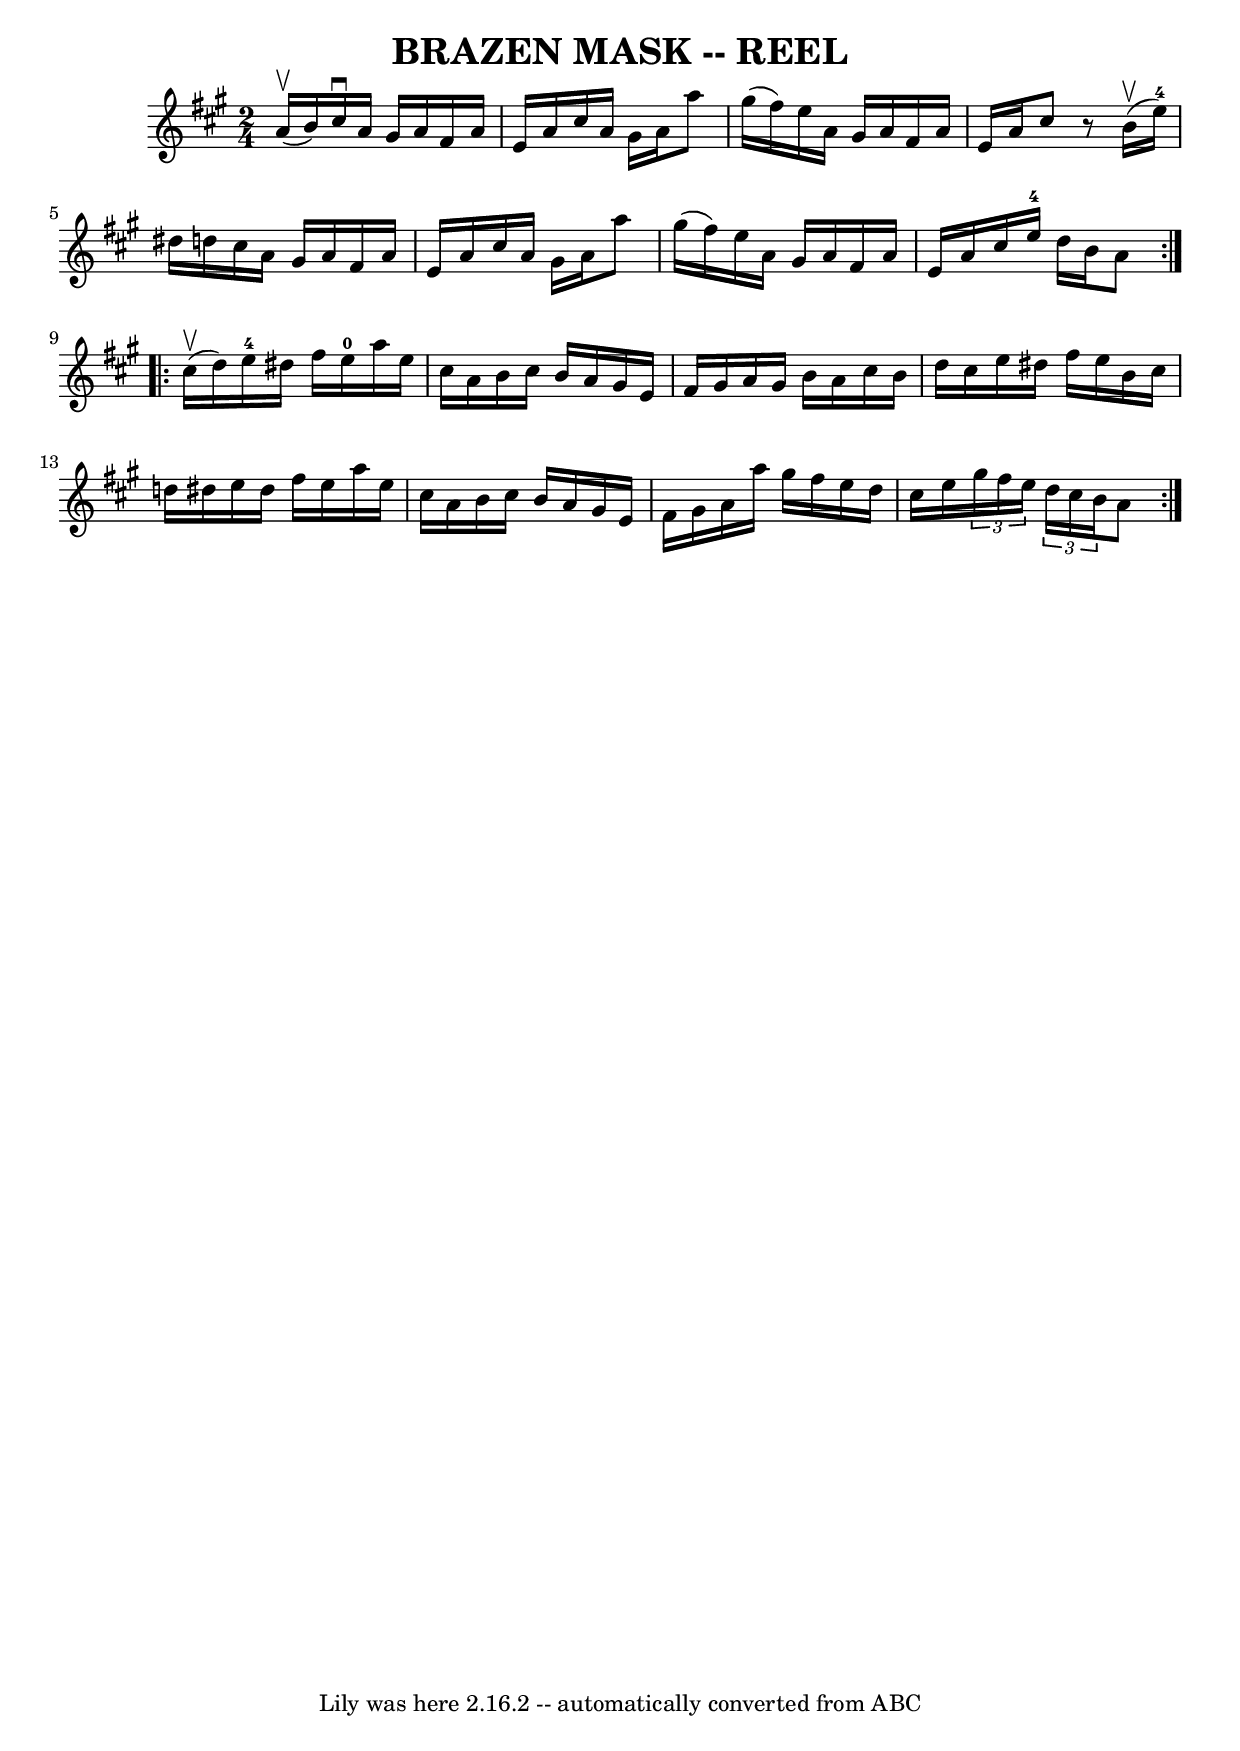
\version "2.7.40"
\include "Mammoth.ily"
\header {
	%% book = "Ryan's Mammoth Collection of Fiddle Tunes"
	crossRefNumber = "1"
	footnotes = ""
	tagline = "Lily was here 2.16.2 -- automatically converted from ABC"
	title = "BRAZEN MASK -- REEL"
}
voicedefault =  {


\repeat volta 2 {
\time 2/4 
\key a \major a'16 (^\upbow b'16) |
 cis''16 
^\downbow a'16 gis'16 a'16 fis'16 a'16 e'16 a'16    
|
 cis''16 a'16 gis'16 a'16 a''8 gis''16 (fis''16) 
  |
 e''16 a'16 gis'16 a'16 fis'16 a'16 e'16 a'16  
  |
 cis''8    r8 b'16 (^\upbow e''16-4) dis''16 d''!16   
 |
 cis''16 a'16 gis'16 a'16 fis'16 a'16 e'16    
a'16    |
 cis''16 a'16 gis'16 a'16 a''8 gis''16 (
fis''16)   |
 e''16 a'16 gis'16 a'16 fis'16 a'16    
e'16 a'16    |
 cis''16 e''16-4 d''16 b'16 a'8    }    
 \repeat volta 2 { cis''16 (^\upbow d''16)   |
 e''16-4 
 dis''16 fis''16 e''16-0 a''16 e''16 cis''16 a'16    
|
 b'16 cis''16 b'16 a'16 gis'16 e'16 fis'16    
gis'16    |
 a'16 gis'16 b'16 a'16 cis''16 b'16 d''16 
 cis''16    |
 e''16 dis''16 fis''16 e''16 b'16    
cis''16 d''!16 dis''16    |
 e''16 dis''16 fis''16    
e''16 a''16 e''16 cis''16 a'16    |
 b'16 cis''16    
b'16 a'16 gis'16 e'16 fis'16 gis'16    |
 a'16 a''16  
 gis''16 fis''16 e''16 d''16 cis''16 e''16    |
   
\times 2/3 { gis''16 fis''16 e''16  }   \times 2/3 { d''16 cis''16 
 b'16  } a'8    }   
}

\score{
    <<

	\context Staff="default"
	{
	    \voicedefault 
	}

    >>
	\layout {
	}
	\midi {}
}
